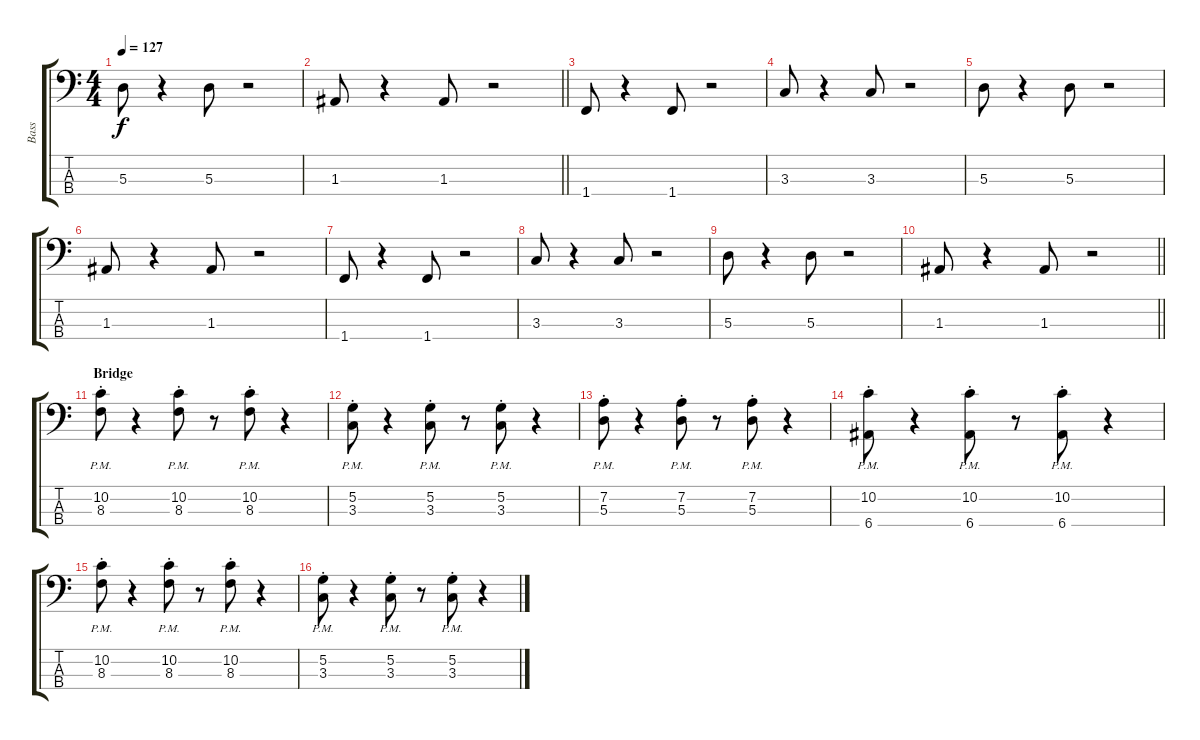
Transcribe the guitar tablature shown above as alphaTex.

\track ("Bass" "Bass") {instrument electricbassfinger}
\staff {score tabs}
\tuning (G2 D2 A1 E1) {hide}
\ts (4 4)
\tempo 127
\clef f4
\ks c
5.3.8{dy f} r.4 5.3.8 r.2 |
\barLineRight lightlight
1.3.8 r.4 1.3.8 r.2 |
1.4.8 r.4 1.4.8 r.2 |
3.3.8 r.4 3.3.8 r.2 |
5.3.8 r.4 5.3.8 r.2 |
1.3.8 r.4 1.3.8 r.2 |
1.4.8 r.4 1.4.8 r.2 |
3.3.8 r.4 3.3.8 r.2 |
5.3.8 r.4 5.3.8 r.2 |
\barLineRight lightlight
1.3.8 r.4 1.3.8 r.2 |
\section ("" "Bridge")
(10.2{pm st} 8.3{pm st}).8 r.4 (10.2{pm st} 8.3{pm st}).8 r.8 (10.2{pm st} 8.3{pm st}).8 r.4 |
(5.2{pm st} 3.3{pm st}).8 r.4 (5.2{pm st} 3.3{pm st}).8 r.8 (5.2{pm st} 3.3{pm st}).8 r.4 |
(7.2{pm st} 5.3{pm st}).8 r.4 (7.2{pm st} 5.3{pm st}).8 r.8 (7.2{pm st} 5.3{pm st}).8 r.4 |
(10.2{pm st} 6.4{pm st}).8 r.4 (10.2{pm st} 6.4{pm st}).8 r.8 (10.2{pm st} 6.4{pm st}).8 r.4 |
(10.2{pm st} 8.3{pm st}).8 r.4 (10.2{pm st} 8.3{pm st}).8 r.8 (10.2{pm st} 8.3{pm st}).8 r.4 |
(5.2{pm st} 3.3{pm st}).8 r.4 (5.2{pm st} 3.3{pm st}).8 r.8 (5.2{pm st} 3.3{pm st}).8 r.4
